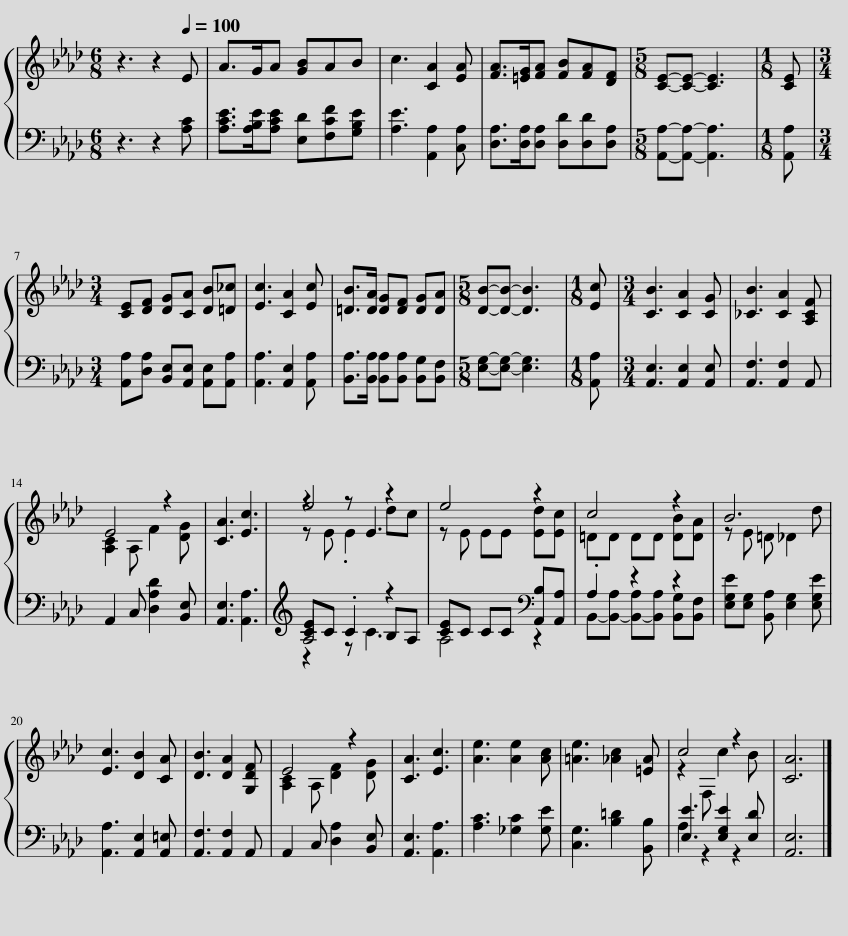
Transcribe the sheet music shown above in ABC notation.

X:1
%%score { ( 1 3 4 ) | ( 2 5 6 ) }
L:1/8
M:6/8
I:linebreak $
K:Ab
V:1 treble
V:3 treble
V:4 treble
V:2 bass
V:5 bass
V:6 bass
V:1
 z3 z2[Q:1/4=100] E | A>GA [GB]AB | c3 [CA]2 [EA] | [FA]>[=EG][FA] [FB][FA][DF] |[M:5/8] [CE]-[CE]- [CE]3 | %5
[M:1/8] [CE] |$[M:3/4] [CE][DF] [DG][CA] [DB][=D_c] | [Ec]3 [CA]2 [Ec] | [=DB]>[DA] [DG][DF] [DG][DA] |[M:5/8] [DB]-[DB]- [DB]3 | %10
[M:1/8] [Ec] |[M:3/4] [CB]3 [CA]2 [CG] | [_CB]3 [CA]2 [A,CF] |$ E4 z2 | [CA]3 [Ec]3 | %15
 e4 z2 | e4 z2 | c4 z2 | B6 |$ [Ec]3 [DB]2 [CA] | %20
 [DB]3 [DA]2 [G,DF] | E4 z2 | [CA]3 [Ec]3 | [Ae]3 [Ae]2 [Ac] | [=Ae]3 [_Ac]2 [=EA] | %25
 c4 z2 | [CA]6 |] %27
V:2
 z3 z2 [A,C] | [A,CE]>[A,B,E][A,CE] [E,D][F,CF][G,B,E] | [A,E]3 [A,,A,]2 [C,A,] | [D,A,]>[D,A,][D,A,] [D,D][D,D][D,A,] |[M:5/8] [A,,A,]-[A,,A,]- [A,,A,]3 | %5
[M:1/8] [A,,A,] |$[M:3/4] [A,,A,][D,A,] [B,,E,][A,,E,] [A,,E,][A,,A,] | [A,,A,]3 [A,,E,]2 [A,,A,] | [B,,A,]>[B,,A,] [B,,A,][B,,A,] [B,,G,][B,,F,] |[M:5/8] [E,G,]-[E,G,]- [E,G,]3 | %10
[M:1/8] [A,,A,] |[M:3/4] [A,,E,]3 [A,,E,]2 [A,,E,] | [A,,F,]3 [A,,F,]2 A,, |$ A,,2 C, [D,A,D]2 [B,,E,] | [A,,E,]3 [A,,A,]3 | %15
 [CE]C .C2 B,A, | [CE]C CC[K:bass] [A,,B,][A,,A,] | .A,2 z2 z2 | [E,G,E][E,G,] [B,,A,] [E,G,]2 [E,G,E] |$ [A,,A,]3 [A,,E,]2 [A,,=E,] | %20
 [A,,F,]3 [A,,F,]2 A,, | A,,2 C, [D,A,]2 [B,,E,] | [A,,E,]3 [A,,A,]3 | [A,C]3 [_G,C]2 [G,E] | [C,G,]3 [B,=D]2 [B,,B,] | %25
 [E,E]3 [E,G,E]2 [E,D] | [A,,E,]6 |] %27
V:3
 x6 | x6 | x6 | x6 |[M:5/8] x5 | %5
[M:1/8] x |$[M:3/4] x6 | x6 | x6 |[M:5/8] x5 | %10
[M:1/8] x |[M:3/4] x6 | x6 |$ [A,C]2 A, F2 [DG] | x6 | %15
 z E .E2 dc | z E EE [Ed][Ec] | =DD DD [DB][DA] | z E =D _D2 d |$ x6 | %20
 x6 | [A,C]2 A, [DF]2 [DG] | x6 | x6 | x6 | %25
 z2 F, c2 B | x6 |] %27
V:4
 x6 | x6 | x6 | x6 |[M:5/8] x5 | %5
[M:1/8] x |$[M:3/4] x6 | x6 | x6 |[M:5/8] x5 | %10
[M:1/8] x |[M:3/4] x6 | x6 |$ x6 | x6 | %15
 z2 z E3 | x6 | x6 | x6 |$ x6 | %20
 x6 | x6 | x6 | x6 | x6 | %25
 x6 | x6 |] %27
V:5
 x6 | x6 | x6 | x6 |[M:5/8] x5 | %5
[M:1/8] x |$[M:3/4] x6 | x6 | x6 |[M:5/8] x5 | %10
[M:1/8] x |[M:3/4] x6 | x6 |$ x6 | x6 | %15
 z2 z C3 | A,4[K:bass] z2 | B,,-[B,,-A,] [B,,-A,][B,,A,] [B,,G,][B,,F,] | x6 |$ x6 | %20
 x6 | x6 | x6 | x6 | x6 | %25
 A,2 z2 z2 | x6 |] %27
V:6
 x6 | x6 | x6 | x6 |[M:5/8] x5 | %5
[M:1/8] x |$[M:3/4] x6 | x6 | x6 |[M:5/8] x5 | %10
[M:1/8] x |[M:3/4] x6 | x6 |$ x6 | x6 | %15
 A,4 z2 | x4[K:bass] x2 | x6 | x6 |$ x6 | %20
 x6 | x6 | x6 | x6 | x6 | %25
 x6 | x6 |] %27
